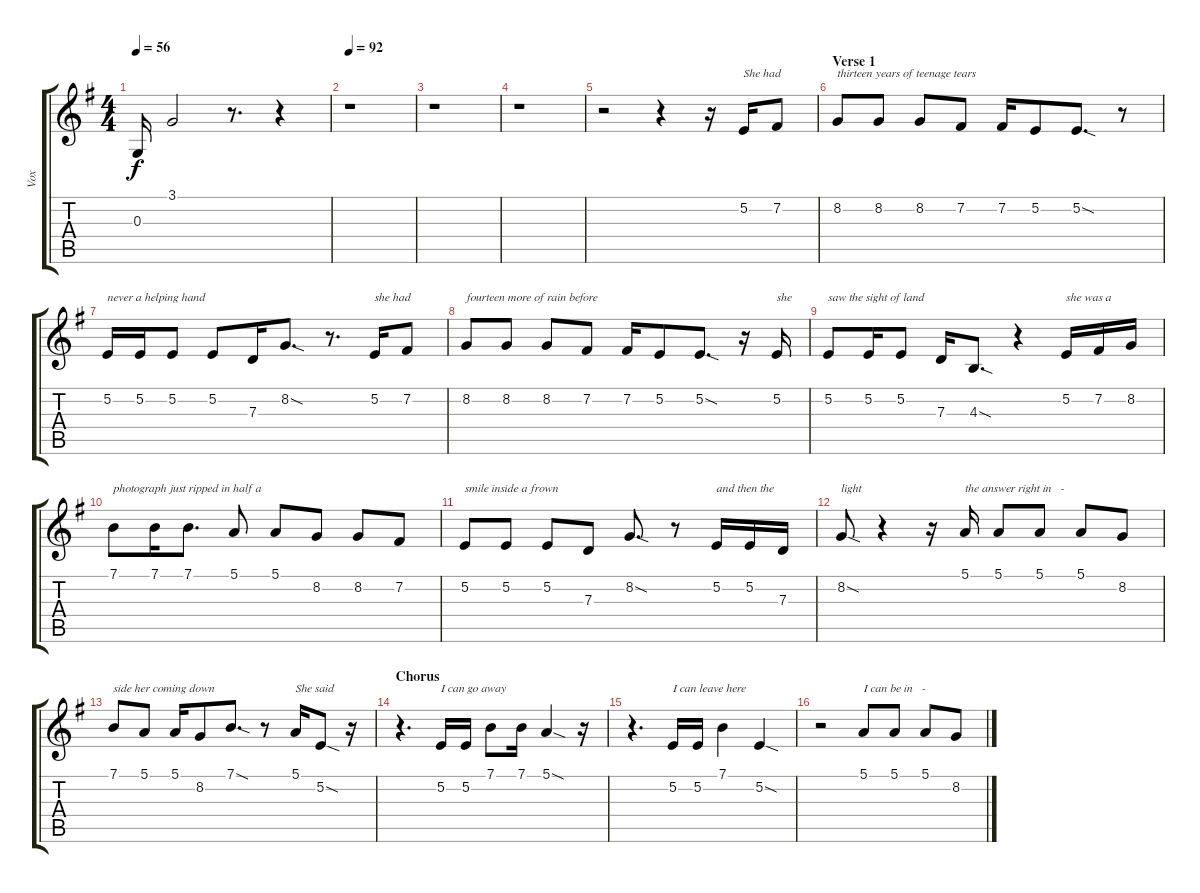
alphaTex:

\track ("Vox" "Vox") {instrument violin}
\staff {score tabs}
\tuning (E4 B3 G3 D3 A2 E2) {hide}
\ts (4 4)
\tempo 56
\clef g2
\ks eminor
0.3{t}.16{dy f} 3.1.2{volume 6} r.8{d} r.4 |
\tempo 92
r.1 |
r.1 |
r.1 |
r.2{volume 13} r.4 r.16 5.2.16{txt "She had"} 7.2.8 |
\section ("" "Verse 1")
8.2.8{txt "thirteen years of teenage tears"} 8.2.8 8.2.8 7.2.8 7.2.16 5.2.8 5.2{sod}.8{d} r.8 |
5.2.16{txt "never a helping hand"} 5.2.16 5.2.8 5.2.8 7.3.16 8.2{sod}.8{d} r.8{d} 5.2.16{txt "she had"} 7.2.8 |
8.2.8{txt "fourteen more of rain before"} 8.2.8 8.2.8 7.2.8 7.2.16 5.2.8 5.2{sod}.8{d} r.16 5.2.16{txt "she "} |
5.2.8{txt "saw the sight of land"} 5.2.16 5.2.8 7.3.16 4.3{sod}.8{d} r.4 5.2.16{txt "she was a"} 7.2.16 8.2.16 |
7.1.8{txt "photograph just ripped in half a"} 7.1.16 7.1.8{d} 5.1.8 5.1.8 8.2.8 8.2.8 7.2.8 |
5.2.8{txt "smile inside a frown"} 5.2.8 5.2.8 7.3.8 8.2{sod}.8{d} r.8 5.2.16{txt "and then the"} 5.2.16 7.3.16 |
8.2{sod}.8{txt "light"} r.4 r.16 5.1.16{txt "the answer right in   -"} 5.1.8 5.1.8 5.1.8 8.2.8 |
7.1.8{txt "side her coming down"} 5.1.8 5.1.16 8.2.8 7.1{sod}.8{d} r.8 5.1.16{txt "She said"} 5.2{sod}.8 r.16 |
\section ("" "Chorus")
r.4{d} 5.2.16{txt "I can go away"} 5.2.16 7.1.8 7.1.16 5.1{sod}.4 r.16 |
r.4{d} 5.2.16{txt "I can leave here"} 5.2.16 7.1.4 5.2{sod}.4 |
r.2 5.1.8{txt "I can be in   -"} 5.1.8 5.1.8 8.2.8
